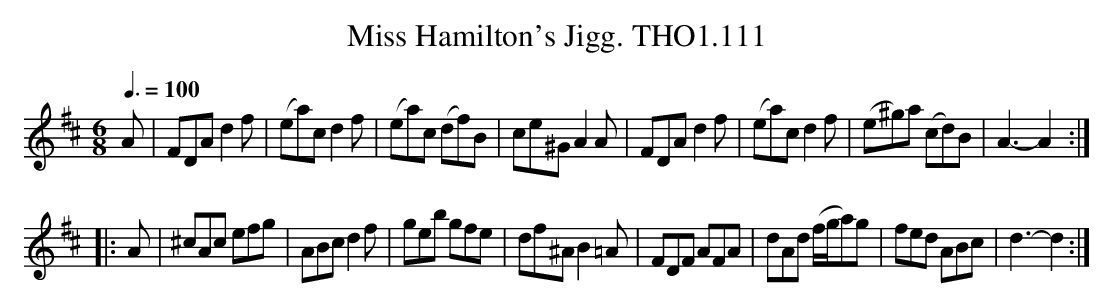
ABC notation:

X:1
T:Miss Hamilton's Jigg. THO1.111
M:6/8
L:1/8
Q:3/8=100
K:D
A|FDA d2 f|(ea)c d2 f|(ea)c (df)B|ce^G A2 A|\
FDA d2 f|(ea)c d2 f|(e^g)a (cd)B| A3-A2:|
|:A|^cAc efg| ABc d2 f| geb gfe|df^AB2 =A|\
FDF AFA|dAd (f/g/a)g|fed ABc| d3-d2:|
